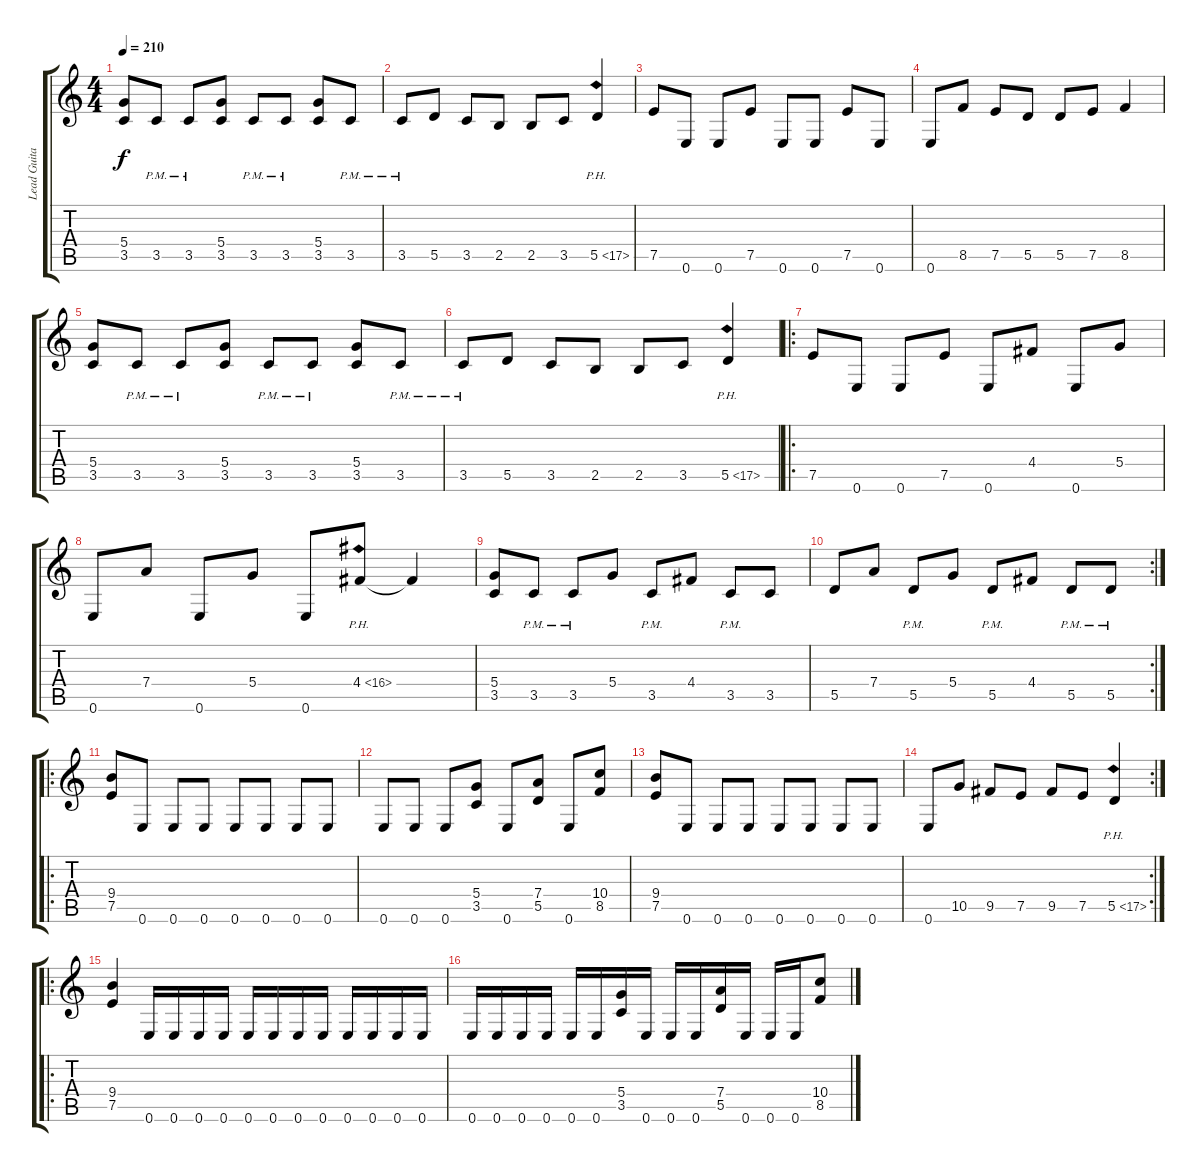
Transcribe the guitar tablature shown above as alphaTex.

\track ("Lead Guitar" "Lead Guita") {instrument distortionguitar}
\staff {score tabs}
\tuning (E4 B3 G3 D3 A2 E2) {hide}
\ts (4 4)
\tempo 210
\clef g2
\ks c
(5.4 3.5).8{dy f} 3.5{pm}.8 3.5{pm}.8 (5.4 3.5).8 3.5{pm}.8 3.5{pm}.8 (5.4 3.5).8 3.5{pm}.8 |
3.5{pm}.8 5.5.8 3.5.8 2.5.8 2.5.8 3.5.8 5.5{ph 12}.4 |
7.5.8 0.6.8 0.6.8 7.5.8 0.6.8 0.6.8 7.5.8 0.6.8 |
0.6.8 8.5.8 7.5.8 5.5.8 5.5.8 7.5.8 8.5.4 |
(5.4 3.5).8 3.5{pm}.8 3.5{pm}.8 (5.4 3.5).8 3.5{pm}.8 3.5{pm}.8 (5.4 3.5).8 3.5{pm}.8 |
3.5{pm}.8 5.5.8 3.5.8 2.5.8 2.5.8 3.5.8 5.5{ph 12}.4 |
\ro
7.5.8 0.6.8 0.6.8 7.5.8 0.6.8 4.4.8 0.6.8 5.4.8 |
0.6.8 7.4.8 0.6.8 5.4.8 0.6.8 4.4{ph 12}.8 4.4{t}.4 |
(5.4 3.5).8 3.5{pm}.8 3.5{pm}.8 5.4.8 3.5{pm}.8 4.4.8 3.5{pm}.8 3.5.8 |
\rc 2
5.5.8 7.4.8 5.5{pm}.8 5.4.8 5.5{pm}.8 4.4.8 5.5{pm}.8 5.5{pm}.8 |
\ro
(9.4 7.5).8 0.6.8 0.6.8 0.6.8 0.6.8 0.6.8 0.6.8 0.6.8 |
0.6.8 0.6.8 0.6.8 (5.4 3.5).8 0.6.8 (7.4 5.5).8 0.6.8 (10.4 8.5).8 |
(9.4 7.5).8 0.6.8 0.6.8 0.6.8 0.6.8 0.6.8 0.6.8 0.6.8 |
\rc 2
0.6.8 10.5.8 9.5.8 7.5.8 9.5.8 7.5.8 5.5{ph 12}.4 |
\ro
(9.4 7.5).4 0.6.16 0.6.16 0.6.16 0.6.16 0.6.16 0.6.16 0.6.16 0.6.16 0.6.16 0.6.16 0.6.16 0.6.16 |
0.6.16 0.6.16 0.6.16 0.6.16 0.6.16 0.6.16 (5.4 3.5).16 0.6.16 0.6.16 0.6.16 (7.4 5.5).16 0.6.16 0.6.16 0.6.16 (10.4 8.5).8
